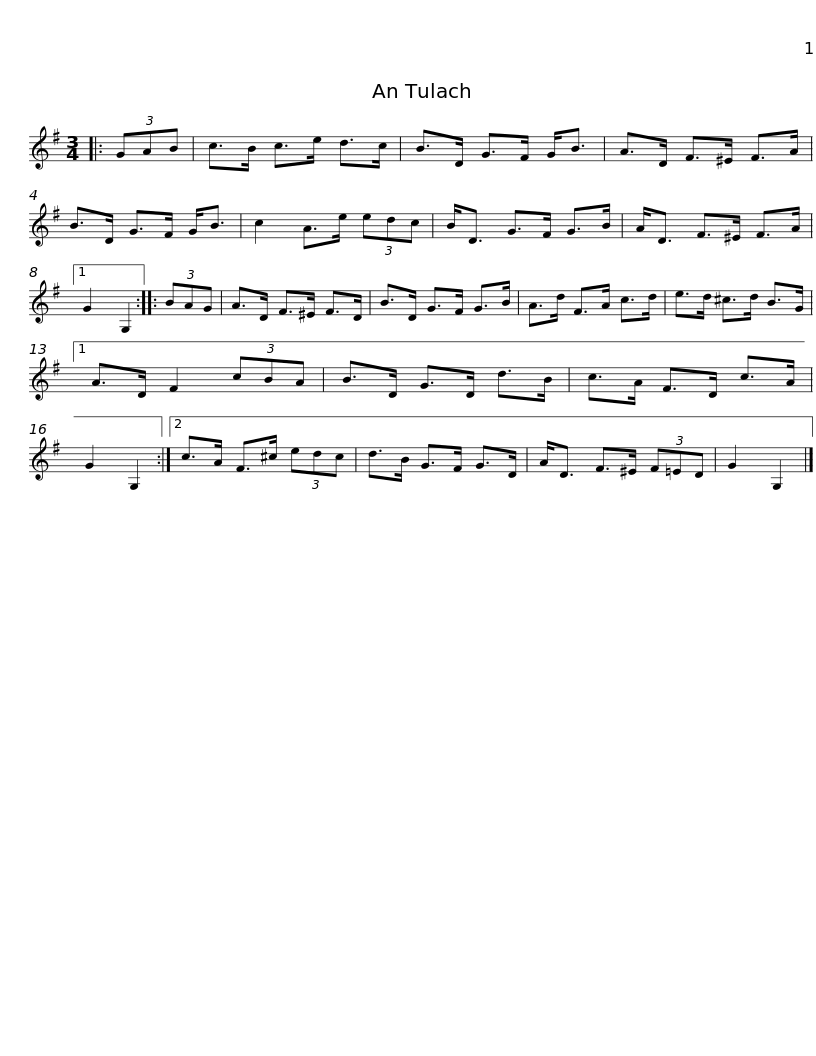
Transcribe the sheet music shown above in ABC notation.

X:1
L:1/8
M:3/4
I:linebreak $
K:G
V:1 treble
V:1
|: (3GAB | c>B c>e d>c | B>D G>F G<B | A>D F>^E F>A | B>D G>F G<B | %5
 c2 A>e (3edc |$ B<D G>F G>B | A<D F>^E F>A |1 G2 G,2 :: (3BAG | %10
 A>D F>^E F>D | B>D G>F G>B | A>d F>A c>d |$ e>d ^c>d B>G |1 A>D F2 (3cBA | %15
 B>D G>D d>B | c>A F>D c>A | G2 G,2 :|2 c>A F>^c (3edc |$ d>B G>F G>D | %20
 A<D F>^E (3F=ED | G2 G,2 |] %22
